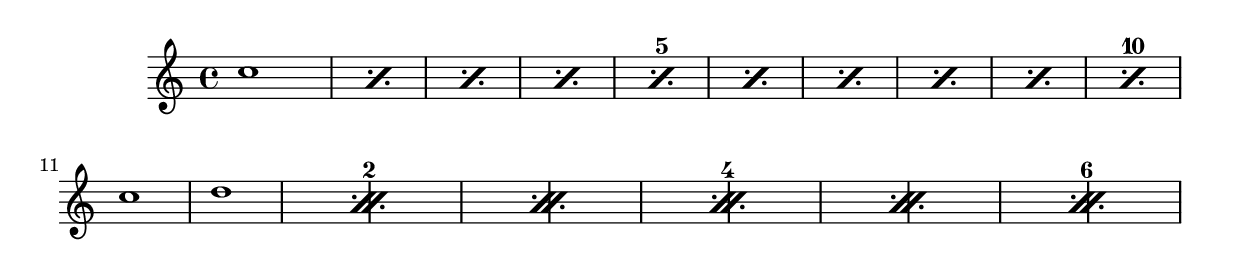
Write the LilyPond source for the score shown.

%% Do not edit this file; it is automatically
%% generated from LSR http://lsr.dsi.unimi.it
%% This file is in the public domain.
\version "2.13.10"

\header {
  lsrtags = "repeats, tweaks-and-overrides"

%% Translation of GIT committish: 4385ed4cc738e164a95798862580b4b86703356f
  texidoces = "
Se pueden mostrar los contadores de las repeticiones del tipo
porcentaje a intervalos regulares mediante el establecimiento de
la propiedad de contexto @code{repeatCountVisibility}.

"
  doctitlees = "Visibilidad del contador de repeticiones de tipo porcentaje"

%% Translation of GIT committish: d96023d8792c8af202c7cb8508010c0d3648899d
  texidocde = "
Prozentwiederholungszähler können in regelmäßigen Intervallen angezeigt
werden, indem man die Eigenschaft @code{repeatCountVisibility} beeinflusst.
"
  doctitlede = "Sichtbarkeit von Prozent-Wiederholungen"
%% Translation of GIT committish: e98b2d804c2a136edfa28adc894bb584f676c884
  texidocfr = "
Le numéro de mesure répétée sera imprimé à intervalle régulier si vous
déterminez la propriété de contexte @code{repeatCountVisibility}.

"
  doctitlefr = "Affichage du numéro de répétition en pourcent"


  texidoc = "
Percent repeat counters can be shown at regular intervals by setting
the context property @code{repeatCountVisibility}.

"
  doctitle = "Percent repeat count visibility"
} % begin verbatim

\relative c'' {
  \set countPercentRepeats = ##t
  \set repeatCountVisibility = #(every-nth-repeat-count-visible 5)
  \repeat percent 10 { c1 } \break
  \set repeatCountVisibility = #(every-nth-repeat-count-visible 2)
  \repeat percent 6 { c1 d1 }
}
